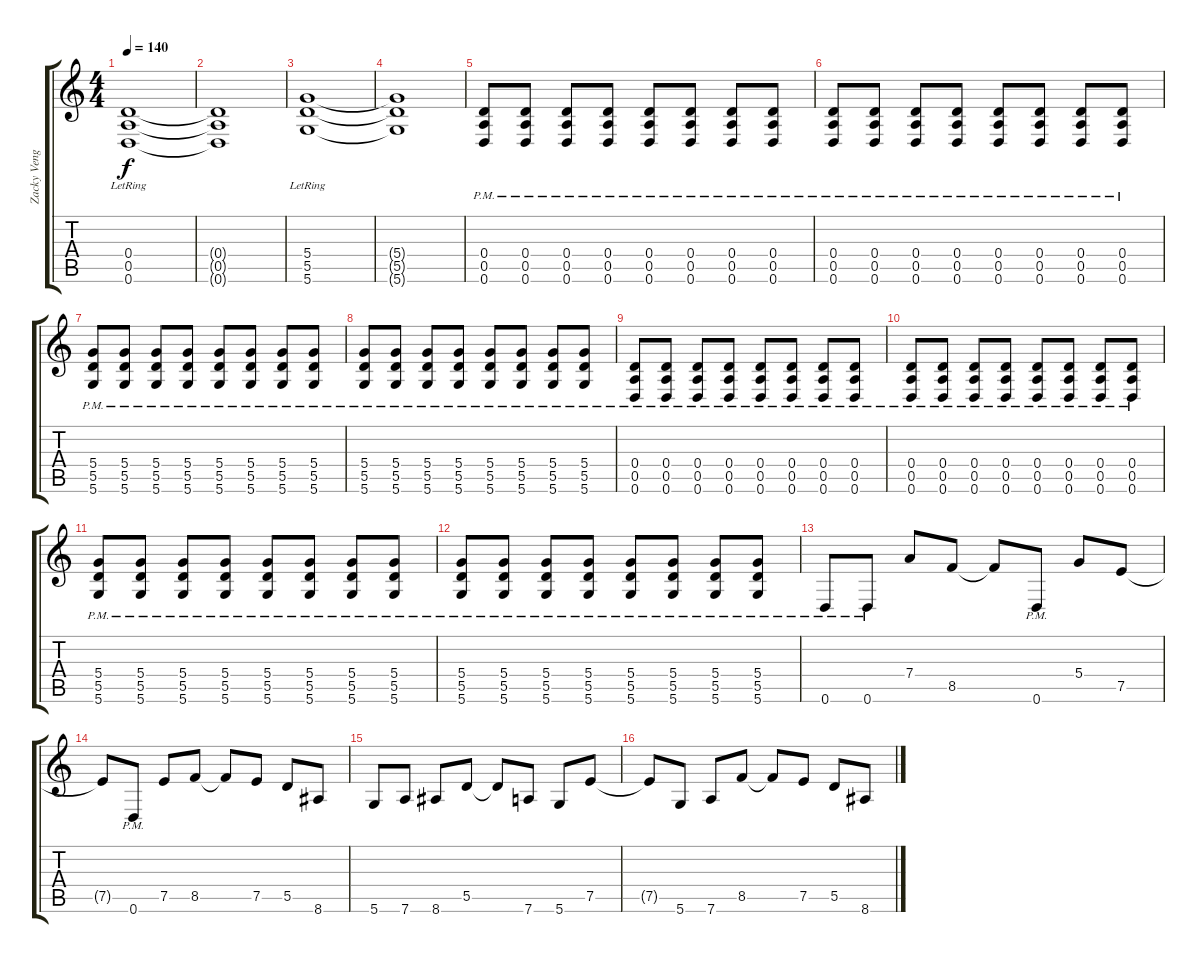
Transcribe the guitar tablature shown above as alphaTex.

\track ("Zacky Vengeance" "Zacky Veng") {instrument overdrivenguitar}
\staff {score tabs}
\tuning (E4 B3 G3 D3 A2 D2) {hide}
\ts (4 4)
\tempo 140
\clef g2
\ks c
(0.4{lr} 0.5{lr} 0.6{lr}).1{dy f} |
(0.4{t} 0.5{t} 0.6{t}).1 |
(5.4{lr} 5.5{lr} 5.6{lr}).1 |
(5.4{t} 5.5{t} 5.6{t}).1 |
(0.4{pm} 0.5{pm} 0.6{pm}).8 (0.4{pm} 0.5{pm} 0.6{pm}).8 (0.4{pm} 0.5{pm} 0.6{pm}).8 (0.4{pm} 0.5{pm} 0.6{pm}).8 (0.4{pm} 0.5{pm} 0.6{pm}).8 (0.4{pm} 0.5{pm} 0.6{pm}).8 (0.4{pm} 0.5{pm} 0.6{pm}).8 (0.4{pm} 0.5{pm} 0.6{pm}).8 |
(0.4{pm} 0.5{pm} 0.6{pm}).8 (0.4{pm} 0.5{pm} 0.6{pm}).8 (0.4{pm} 0.5{pm} 0.6{pm}).8 (0.4{pm} 0.5{pm} 0.6{pm}).8 (0.4{pm} 0.5{pm} 0.6{pm}).8 (0.4{pm} 0.5{pm} 0.6{pm}).8 (0.4{pm} 0.5{pm} 0.6{pm}).8 (0.4{pm} 0.5{pm} 0.6{pm}).8 |
(5.4{pm} 5.5{pm} 5.6{pm}).8 (5.4{pm} 5.5{pm} 5.6{pm}).8 (5.4{pm} 5.5{pm} 5.6{pm}).8 (5.4{pm} 5.5{pm} 5.6{pm}).8 (5.4{pm} 5.5{pm} 5.6{pm}).8 (5.4{pm} 5.5{pm} 5.6{pm}).8 (5.4{pm} 5.5{pm} 5.6{pm}).8 (5.4{pm} 5.5{pm} 5.6{pm}).8 |
(5.4{pm} 5.5{pm} 5.6{pm}).8 (5.4{pm} 5.5{pm} 5.6{pm}).8 (5.4{pm} 5.5{pm} 5.6{pm}).8 (5.4{pm} 5.5{pm} 5.6{pm}).8 (5.4{pm} 5.5{pm} 5.6{pm}).8 (5.4{pm} 5.5{pm} 5.6{pm}).8 (5.4{pm} 5.5{pm} 5.6{pm}).8 (5.4{pm} 5.5{pm} 5.6{pm}).8 |
(0.4{pm} 0.5{pm} 0.6{pm}).8 (0.4{pm} 0.5{pm} 0.6{pm}).8 (0.4{pm} 0.5{pm} 0.6{pm}).8 (0.4{pm} 0.5{pm} 0.6{pm}).8 (0.4{pm} 0.5{pm} 0.6{pm}).8 (0.4{pm} 0.5{pm} 0.6{pm}).8 (0.4{pm} 0.5{pm} 0.6{pm}).8 (0.4{pm} 0.5{pm} 0.6{pm}).8 |
(0.4{pm} 0.5{pm} 0.6{pm}).8 (0.4{pm} 0.5{pm} 0.6{pm}).8 (0.4{pm} 0.5{pm} 0.6{pm}).8 (0.4{pm} 0.5{pm} 0.6{pm}).8 (0.4{pm} 0.5{pm} 0.6{pm}).8 (0.4{pm} 0.5{pm} 0.6{pm}).8 (0.4{pm} 0.5{pm} 0.6{pm}).8 (0.4{pm} 0.5{pm} 0.6{pm}).8 |
(5.4{pm} 5.5{pm} 5.6{pm}).8 (5.4{pm} 5.5{pm} 5.6{pm}).8 (5.4{pm} 5.5{pm} 5.6{pm}).8 (5.4{pm} 5.5{pm} 5.6{pm}).8 (5.4{pm} 5.5{pm} 5.6{pm}).8 (5.4{pm} 5.5{pm} 5.6{pm}).8 (5.4{pm} 5.5{pm} 5.6{pm}).8 (5.4{pm} 5.5{pm} 5.6{pm}).8 |
(5.4{pm} 5.5{pm} 5.6{pm}).8 (5.4{pm} 5.5{pm} 5.6{pm}).8 (5.4{pm} 5.5{pm} 5.6{pm}).8 (5.4{pm} 5.5{pm} 5.6{pm}).8 (5.4{pm} 5.5{pm} 5.6{pm}).8 (5.4{pm} 5.5{pm} 5.6{pm}).8 (5.4{pm} 5.5{pm} 5.6{pm}).8 (5.4{pm} 5.5{pm} 5.6{pm}).8 |
0.6{pm}.8 0.6{pm}.8 7.4.8 8.5.8 8.5{t}.8 0.6{pm}.8 5.4.8 7.5.8 |
7.5{t}.8 0.6{pm}.8 7.5.8 8.5.8 8.5{t}.8 7.5.8 5.5.8 8.6.8 |
5.6.8 7.6.8 8.6.8 5.5.8 5.5{t}.8 7.6.8 5.6.8 7.5.8 |
7.5{t}.8 5.6.8 7.6.8 8.5.8 8.5{t}.8 7.5.8 5.5.8 8.6.8
